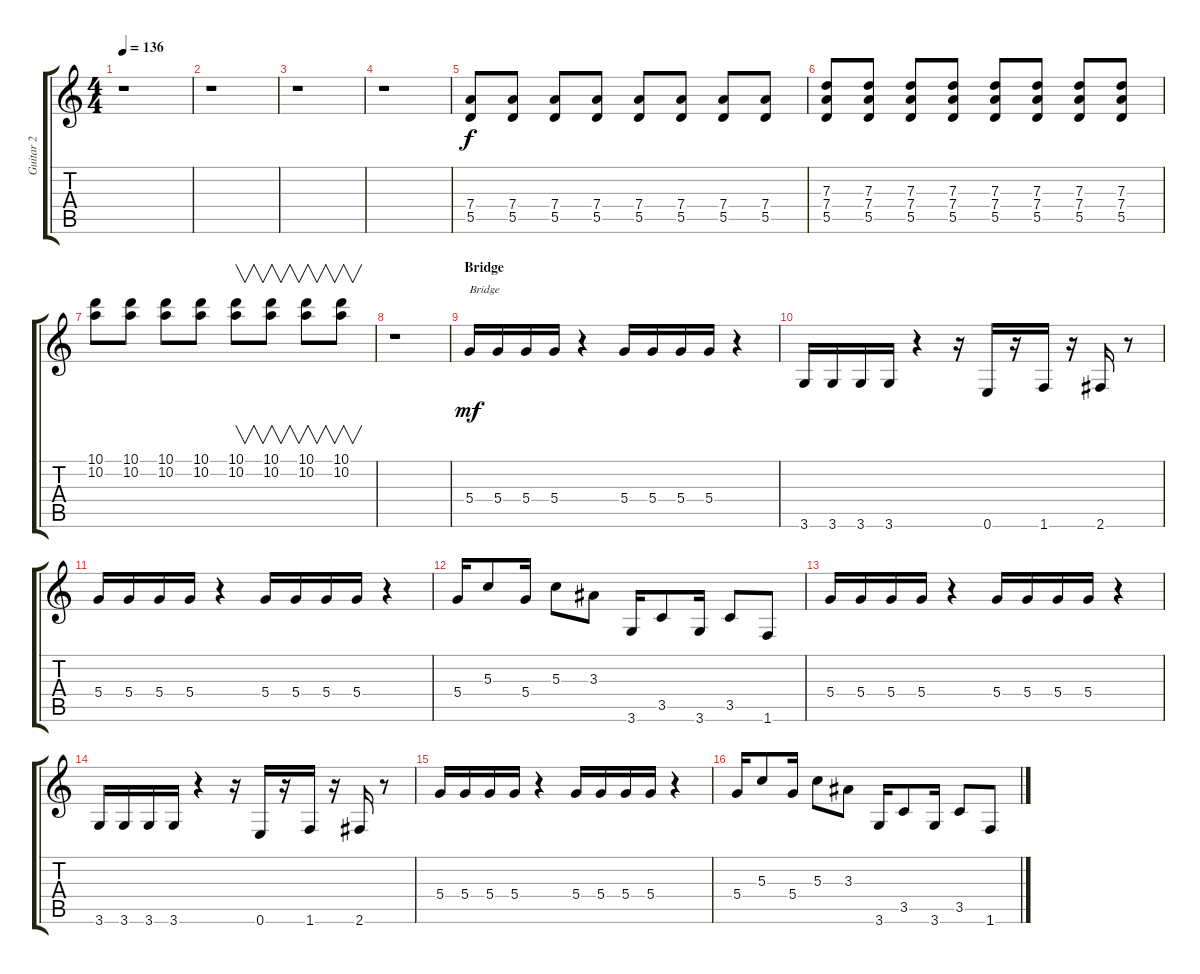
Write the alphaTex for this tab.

\track ("Guitar 2" "Guitar 2") {instrument overdrivenguitar}
\staff {score tabs}
\tuning (E4 B3 G3 D3 A2 E2) {hide}
\ts (4 4)
\tempo 136
\clef g2
\ks c
r.1{dy f} |
r.1 |
r.1 |
r.1 |
(7.4 5.5).8 (7.4 5.5).8 (7.4 5.5).8 (7.4 5.5).8 (7.4 5.5).8 (7.4 5.5).8 (7.4 5.5).8 (7.4 5.5).8 |
(7.3 7.4 5.5).8 (7.3 7.4 5.5).8 (7.3 7.4 5.5).8 (7.3 7.4 5.5).8 (7.3 7.4 5.5).8 (7.3 7.4 5.5).8 (7.3 7.4 5.5).8 (7.3 7.4 5.5).8 |
(10.1 10.2).8 (10.1 10.2).8 (10.1 10.2).8 (10.1 10.2).8 (10.1 10.2).8{v} (10.1 10.2).8{v} (10.1 10.2).8{v} (10.1 10.2).8{v} |
r.1 |
\section ("" "Bridge")
5.4.16{txt "Bridge" dy mf instrument electricguitarmuted} 5.4.16 5.4.16 5.4.16 r.4 5.4.16 5.4.16 5.4.16 5.4.16 r.4 |
3.6.16 3.6.16 3.6.16 3.6.16 r.4 r.16 0.6.16{instrument overdrivenguitar} r.16 1.6.16 r.16 2.6.16 r.8 |
5.4.16{instrument electricguitarmuted} 5.4.16 5.4.16 5.4.16 r.4 5.4.16 5.4.16 5.4.16 5.4.16 r.4 |
5.4.16{instrument overdrivenguitar} 5.3.8 5.4.16 5.3.8 3.3.8 3.6.16 3.5.8 3.6.16 3.5.8 1.6.8 |
5.4.16{instrument electricguitarmuted} 5.4.16 5.4.16 5.4.16 r.4 5.4.16 5.4.16 5.4.16 5.4.16 r.4 |
3.6.16 3.6.16 3.6.16 3.6.16 r.4 r.16 0.6.16{instrument overdrivenguitar} r.16 1.6.16 r.16 2.6.16 r.8 |
5.4.16{instrument electricguitarmuted} 5.4.16 5.4.16 5.4.16 r.4 5.4.16 5.4.16 5.4.16 5.4.16 r.4 |
5.4.16{instrument overdrivenguitar} 5.3.8 5.4.16 5.3.8 3.3.8 3.6.16 3.5.8 3.6.16 3.5.8 1.6.8
